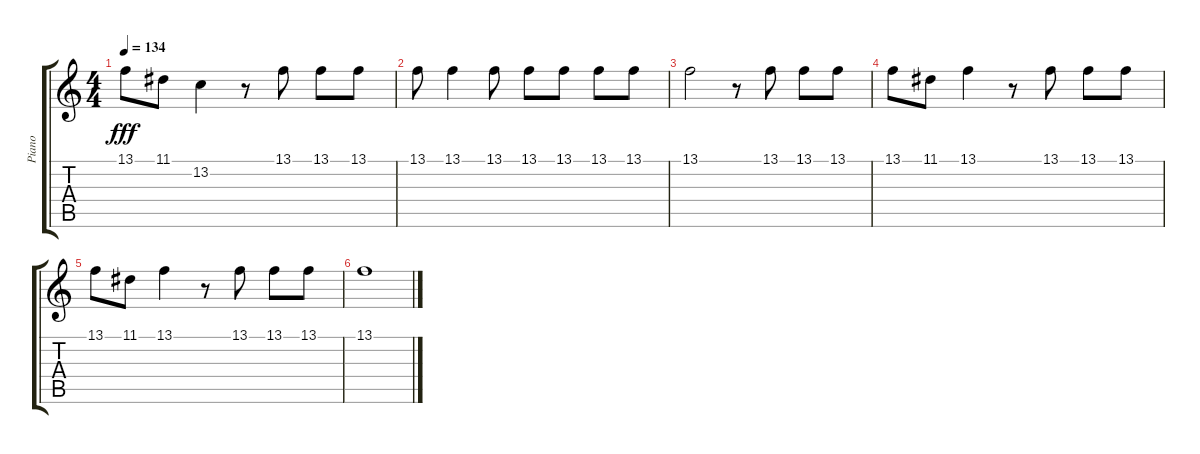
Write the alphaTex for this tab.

\track ("Piano" "Piano") {instrument acousticgrandpiano}
\staff {score tabs}
\tuning (E4 B3 G3 D3 A2 E2) {hide}
\ts (4 4)
\tempo 134
\clef g2
\ks c
13.1.8{dy fff} 11.1.8 13.2.4 r.8 13.1.8 13.1.8 13.1.8 |
13.1.8 13.1.4 13.1.8 13.1.8 13.1.8 13.1.8 13.1.8 |
13.1.2 r.8 13.1.8 13.1.8 13.1.8 |
13.1.8 11.1.8 13.1.4 r.8 13.1.8 13.1.8 13.1.8 |
13.1.8 11.1.8 13.1.4 r.8 13.1.8 13.1.8 13.1.8 |
13.1.1
